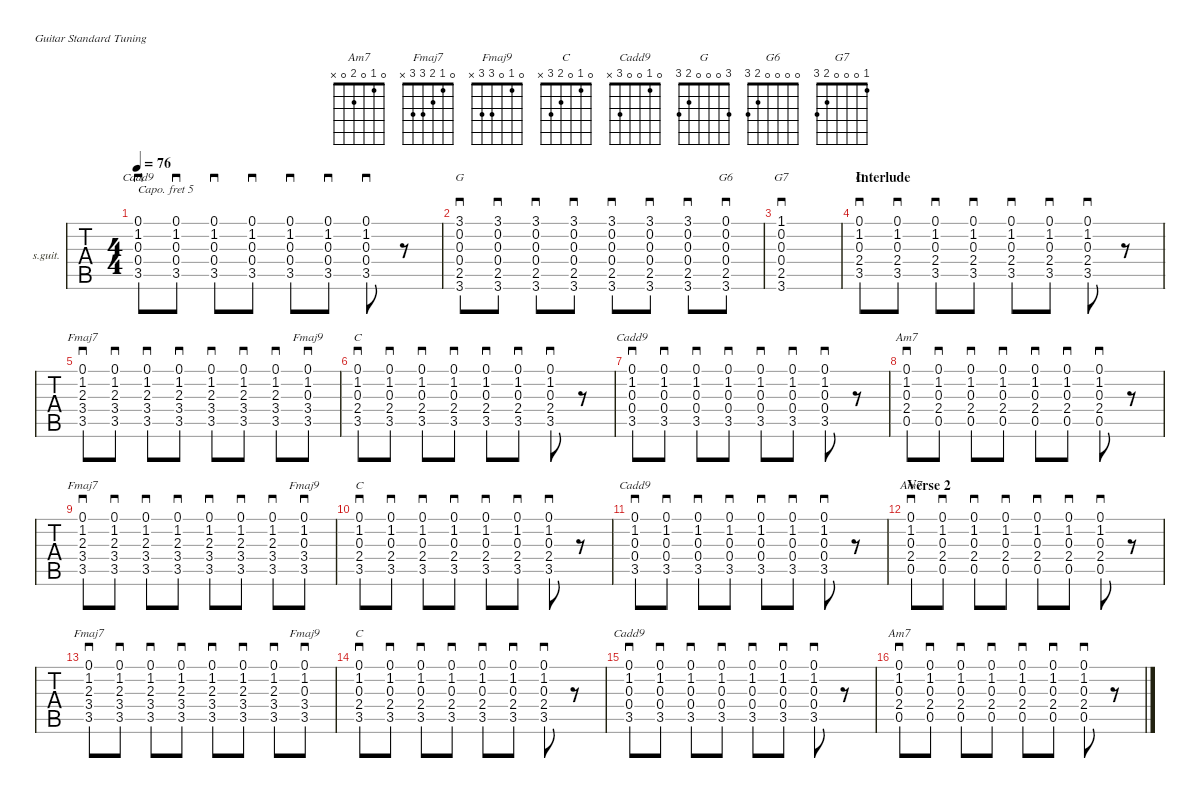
\defaultSystemsLayout 4
\hideDynamics
\bracketExtendMode nobrackets
\firstSystemTrackNameOrientation horizontal
\track ("fancy chords (capo) 06" "s.guit.") {instrument acousticguitarsteel}
\staff {tabs}
\capo 5
\tuning (E4 B3 G3 D3 A2 E2)
\chord ("Am7" 0 1 0 2 0 x) {showfingering false}
\chord ("Fmaj7" 0 1 2 3 3 x) {showfingering false}
\chord ("Fmaj9" 0 1 0 3 3 x) {showfingering false}
\chord ("C" 0 1 0 2 3 x) {showfingering false}
\chord ("Cadd9" 0 1 0 0 3 x) {showfingering false}
\chord ("G" 3 0 0 0 2 3) {showfingering false}
\chord ("G6" 0 0 0 0 2 3) {showfingering false}
\chord ("G7" 1 0 0 0 2 3) {showfingering false}
\ts (4 4)
\tempo 76
\clef g2
\ks gminor
(3.5{acc forcenatural} 0.4{acc forcenatural} 0.3{acc forcenatural} 1.2{acc forcenatural} 0.1{acc forcenatural}).8{sd ch "Cadd9" dy mf beam Up} (3.5{acc forcenatural} 0.4{acc forcenatural} 0.3{acc forcenatural} 1.2{acc forcenatural} 0.1{acc forcenatural}).8{sd beam Up} (3.5{acc forcenatural} 0.4{acc forcenatural} 0.3{acc forcenatural} 1.2{acc forcenatural} 0.1{acc forcenatural}).8{sd beam Up} (3.5{acc forcenatural} 0.4{acc forcenatural} 0.3{acc forcenatural} 1.2{acc forcenatural} 0.1{acc forcenatural}).8{sd beam Up} (3.5{acc forcenatural} 0.4{acc forcenatural} 0.3{acc forcenatural} 1.2{acc forcenatural} 0.1{acc forcenatural}).8{sd beam Up} (3.5{acc forcenatural} 0.4{acc forcenatural} 0.3{acc forcenatural} 1.2{acc forcenatural} 0.1{acc forcenatural}).8{sd beam Up} (3.5{acc forcenatural} 0.4{acc forcenatural} 0.3{acc forcenatural} 1.2{acc forcenatural} 0.1{acc forcenatural}).8{sd beam Up} r.8{beam Down} |
(3.6{lf 4 acc forcenatural} 2.5{lf 3 acc forcenatural} 0.4{acc forcenatural} 0.3{acc forcenatural} 0.2{acc forcenatural} 3.1{lf 5 acc forcenatural}).8{sd ch "G" beam Up} (3.6{lf 4 acc forcenatural} 2.5{lf 3 acc forcenatural} 0.4{acc forcenatural} 0.3{acc forcenatural} 0.2{acc forcenatural} 3.1{lf 5 acc forcenatural}).8{sd beam Up} (3.6{lf 4 acc forcenatural} 2.5{lf 3 acc forcenatural} 0.4{acc forcenatural} 0.3{acc forcenatural} 0.2{acc forcenatural} 3.1{lf 5 acc forcenatural}).8{sd beam Up} (3.6{lf 4 acc forcenatural} 2.5{lf 3 acc forcenatural} 0.4{acc forcenatural} 0.3{acc forcenatural} 0.2{acc forcenatural} 3.1{lf 5 acc forcenatural}).8{sd beam Up} (3.6{lf 4 acc forcenatural} 2.5{lf 3 acc forcenatural} 0.4{acc forcenatural} 0.3{acc forcenatural} 0.2{acc forcenatural} 3.1{lf 5 acc forcenatural}).8{sd beam Up} (3.6{lf 4 acc forcenatural} 2.5{lf 3 acc forcenatural} 0.4{acc forcenatural} 0.3{acc forcenatural} 0.2{acc forcenatural} 3.1{lf 5 acc forcenatural}).8{sd beam Up} (3.6{lf 4 acc forcenatural} 2.5{lf 3 acc forcenatural} 0.4{acc forcenatural} 0.3{acc forcenatural} 0.2{acc forcenatural} 3.1{lf 5 acc forcenatural}).8{sd beam Up} (3.6{lf 4 acc forcenatural} 2.5{lf 3 acc forcenatural} 0.4{acc forcenatural} 0.3{acc forcenatural} 0.2{acc forcenatural} 0.1{acc forcenatural}).8{sd ch "G6" beam Up} |
(3.6{acc forcenatural} 2.5{acc forcenatural} 0.4{acc forcenatural} 0.3{acc forcenatural} 0.2{acc forcenatural} 1.1{acc forcenatural}).1{sd ch "G7" beam Up} |
\section ("" "Interlude")
(3.5{acc forcenatural} 2.4{acc forcenatural} 0.3{acc forcenatural} 1.2{acc forcenatural} 0.1{acc forcenatural}).8{sd ch "C" beam Up} (3.5{acc forcenatural} 2.4{acc forcenatural} 0.3{acc forcenatural} 1.2{acc forcenatural} 0.1{acc forcenatural}).8{sd beam Up} (3.5{acc forcenatural} 2.4{acc forcenatural} 0.3{acc forcenatural} 1.2{acc forcenatural} 0.1{acc forcenatural}).8{sd beam Up} (3.5{acc forcenatural} 2.4{acc forcenatural} 0.3{acc forcenatural} 1.2{acc forcenatural} 0.1{acc forcenatural}).8{sd beam Up} (3.5{acc forcenatural} 2.4{acc forcenatural} 0.3{acc forcenatural} 1.2{acc forcenatural} 0.1{acc forcenatural}).8{sd beam Up} (3.5{acc forcenatural} 2.4{acc forcenatural} 0.3{acc forcenatural} 1.2{acc forcenatural} 0.1{acc forcenatural}).8{sd beam Up} (3.5{acc forcenatural} 2.4{acc forcenatural} 0.3{acc forcenatural} 1.2{acc forcenatural} 0.1{acc forcenatural}).8{sd beam Up} r.8{beam Down} |
(3.5{acc forcenatural} 3.4{acc forcenatural} 2.3{acc forcenatural} 1.2{acc forcenatural} 0.1{acc forcenatural}).8{sd ch "Fmaj7" beam Up} (3.5{acc forcenatural} 3.4{acc forcenatural} 2.3{acc forcenatural} 1.2{acc forcenatural} 0.1{acc forcenatural}).8{sd beam Up} (3.5{acc forcenatural} 3.4{acc forcenatural} 2.3{acc forcenatural} 1.2{acc forcenatural} 0.1{acc forcenatural}).8{sd beam Up} (3.5{acc forcenatural} 3.4{acc forcenatural} 2.3{acc forcenatural} 1.2{acc forcenatural} 0.1{acc forcenatural}).8{sd beam Up} (3.5{acc forcenatural} 3.4{acc forcenatural} 2.3{acc forcenatural} 1.2{acc forcenatural} 0.1{acc forcenatural}).8{sd beam Up} (3.5{acc forcenatural} 3.4{acc forcenatural} 2.3{acc forcenatural} 1.2{acc forcenatural} 0.1{acc forcenatural}).8{sd beam Up} (3.5{acc forcenatural} 3.4{acc forcenatural} 2.3{acc forcenatural} 1.2{acc forcenatural} 0.1{acc forcenatural}).8{sd beam Up} (3.5{acc forcenatural} 3.4{acc forcenatural} 0.3{acc forcenatural} 1.2{acc forcenatural} 0.1{acc forcenatural}).8{sd ch "Fmaj9" beam Up} |
(3.5{acc forcenatural} 2.4{acc forcenatural} 0.3{acc forcenatural} 1.2{acc forcenatural} 0.1{acc forcenatural}).8{sd ch "C" beam Up} (3.5{acc forcenatural} 2.4{acc forcenatural} 0.3{acc forcenatural} 1.2{acc forcenatural} 0.1{acc forcenatural}).8{sd beam Up} (3.5{acc forcenatural} 2.4{acc forcenatural} 0.3{acc forcenatural} 1.2{acc forcenatural} 0.1{acc forcenatural}).8{sd beam Up} (3.5{acc forcenatural} 2.4{acc forcenatural} 0.3{acc forcenatural} 1.2{acc forcenatural} 0.1{acc forcenatural}).8{sd beam Up} (3.5{acc forcenatural} 2.4{acc forcenatural} 0.3{acc forcenatural} 1.2{acc forcenatural} 0.1{acc forcenatural}).8{sd beam Up} (3.5{acc forcenatural} 2.4{acc forcenatural} 0.3{acc forcenatural} 1.2{acc forcenatural} 0.1{acc forcenatural}).8{sd beam Up} (3.5{acc forcenatural} 2.4{acc forcenatural} 0.3{acc forcenatural} 1.2{acc forcenatural} 0.1{acc forcenatural}).8{sd beam Up} r.8{beam Down} |
(3.5{acc forcenatural} 0.4{acc forcenatural} 0.3{acc forcenatural} 1.2{acc forcenatural} 0.1{acc forcenatural}).8{sd ch "Cadd9" beam Up} (3.5{acc forcenatural} 0.4{acc forcenatural} 0.3{acc forcenatural} 1.2{acc forcenatural} 0.1{acc forcenatural}).8{sd beam Up} (3.5{acc forcenatural} 0.4{acc forcenatural} 0.3{acc forcenatural} 1.2{acc forcenatural} 0.1{acc forcenatural}).8{sd beam Up} (3.5{acc forcenatural} 0.4{acc forcenatural} 0.3{acc forcenatural} 1.2{acc forcenatural} 0.1{acc forcenatural}).8{sd beam Up} (3.5{acc forcenatural} 0.4{acc forcenatural} 0.3{acc forcenatural} 1.2{acc forcenatural} 0.1{acc forcenatural}).8{sd beam Up} (3.5{acc forcenatural} 0.4{acc forcenatural} 0.3{acc forcenatural} 1.2{acc forcenatural} 0.1{acc forcenatural}).8{sd beam Up} (3.5{acc forcenatural} 0.4{acc forcenatural} 0.3{acc forcenatural} 1.2{acc forcenatural} 0.1{acc forcenatural}).8{sd beam Up} r.8{beam Down} |
(0.5{acc forcenatural} 2.4{acc forcenatural} 0.3{acc forcenatural} 1.2{acc forcenatural} 0.1{acc forcenatural}).8{sd ch "Am7" beam Up} (0.5{acc forcenatural} 2.4{acc forcenatural} 0.3{acc forcenatural} 1.2{acc forcenatural} 0.1{acc forcenatural}).8{sd beam Up} (0.5{acc forcenatural} 2.4{acc forcenatural} 0.3{acc forcenatural} 1.2{acc forcenatural} 0.1{acc forcenatural}).8{sd beam Up} (0.5{acc forcenatural} 2.4{acc forcenatural} 0.3{acc forcenatural} 1.2{acc forcenatural} 0.1{acc forcenatural}).8{sd beam Up} (0.5{acc forcenatural} 2.4{acc forcenatural} 0.3{acc forcenatural} 1.2{acc forcenatural} 0.1{acc forcenatural}).8{sd beam Up} (0.5{acc forcenatural} 2.4{acc forcenatural} 0.3{acc forcenatural} 1.2{acc forcenatural} 0.1{acc forcenatural}).8{sd beam Up} (0.5{acc forcenatural} 2.4{acc forcenatural} 0.3{acc forcenatural} 1.2{acc forcenatural} 0.1{acc forcenatural}).8{sd beam Up} r.8{beam Down} |
(3.5{acc forcenatural} 3.4{acc forcenatural} 2.3{acc forcenatural} 1.2{acc forcenatural} 0.1{acc forcenatural}).8{sd ch "Fmaj7" beam Up} (3.5{acc forcenatural} 3.4{acc forcenatural} 2.3{acc forcenatural} 1.2{acc forcenatural} 0.1{acc forcenatural}).8{sd beam Up} (3.5{acc forcenatural} 3.4{acc forcenatural} 2.3{acc forcenatural} 1.2{acc forcenatural} 0.1{acc forcenatural}).8{sd beam Up} (3.5{acc forcenatural} 3.4{acc forcenatural} 2.3{acc forcenatural} 1.2{acc forcenatural} 0.1{acc forcenatural}).8{sd beam Up} (3.5{acc forcenatural} 3.4{acc forcenatural} 2.3{acc forcenatural} 1.2{acc forcenatural} 0.1{acc forcenatural}).8{sd beam Up} (3.5{acc forcenatural} 3.4{acc forcenatural} 2.3{acc forcenatural} 1.2{acc forcenatural} 0.1{acc forcenatural}).8{sd beam Up} (3.5{acc forcenatural} 3.4{acc forcenatural} 2.3{acc forcenatural} 1.2{acc forcenatural} 0.1{acc forcenatural}).8{sd beam Up} (3.5{acc forcenatural} 3.4{acc forcenatural} 0.3{acc forcenatural} 1.2{acc forcenatural} 0.1{acc forcenatural}).8{sd ch "Fmaj9" beam Up} |
(3.5{acc forcenatural} 2.4{acc forcenatural} 0.3{acc forcenatural} 1.2{acc forcenatural} 0.1{acc forcenatural}).8{sd ch "C" beam Up} (3.5{acc forcenatural} 2.4{acc forcenatural} 0.3{acc forcenatural} 1.2{acc forcenatural} 0.1{acc forcenatural}).8{sd beam Up} (3.5{acc forcenatural} 2.4{acc forcenatural} 0.3{acc forcenatural} 1.2{acc forcenatural} 0.1{acc forcenatural}).8{sd beam Up} (3.5{acc forcenatural} 2.4{acc forcenatural} 0.3{acc forcenatural} 1.2{acc forcenatural} 0.1{acc forcenatural}).8{sd beam Up} (3.5{acc forcenatural} 2.4{acc forcenatural} 0.3{acc forcenatural} 1.2{acc forcenatural} 0.1{acc forcenatural}).8{sd beam Up} (3.5{acc forcenatural} 2.4{acc forcenatural} 0.3{acc forcenatural} 1.2{acc forcenatural} 0.1{acc forcenatural}).8{sd beam Up} (3.5{acc forcenatural} 2.4{acc forcenatural} 0.3{acc forcenatural} 1.2{acc forcenatural} 0.1{acc forcenatural}).8{sd beam Up} r.8{beam Down} |
(3.5{acc forcenatural} 0.4{acc forcenatural} 0.3{acc forcenatural} 1.2{acc forcenatural} 0.1{acc forcenatural}).8{sd ch "Cadd9" beam Up} (3.5{acc forcenatural} 0.4{acc forcenatural} 0.3{acc forcenatural} 1.2{acc forcenatural} 0.1{acc forcenatural}).8{sd beam Up} (3.5{acc forcenatural} 0.4{acc forcenatural} 0.3{acc forcenatural} 1.2{acc forcenatural} 0.1{acc forcenatural}).8{sd beam Up} (3.5{acc forcenatural} 0.4{acc forcenatural} 0.3{acc forcenatural} 1.2{acc forcenatural} 0.1{acc forcenatural}).8{sd beam Up} (3.5{acc forcenatural} 0.4{acc forcenatural} 0.3{acc forcenatural} 1.2{acc forcenatural} 0.1{acc forcenatural}).8{sd beam Up} (3.5{acc forcenatural} 0.4{acc forcenatural} 0.3{acc forcenatural} 1.2{acc forcenatural} 0.1{acc forcenatural}).8{sd beam Up} (3.5{acc forcenatural} 0.4{acc forcenatural} 0.3{acc forcenatural} 1.2{acc forcenatural} 0.1{acc forcenatural}).8{sd beam Up} r.8{beam Down} |
\section ("" "Verse 2")
(0.5{acc forcenatural} 2.4{acc forcenatural} 0.3{acc forcenatural} 1.2{acc forcenatural} 0.1{acc forcenatural}).8{sd ch "Am7" beam Up} (0.5{acc forcenatural} 2.4{acc forcenatural} 0.3{acc forcenatural} 1.2{acc forcenatural} 0.1{acc forcenatural}).8{sd beam Up} (0.5{acc forcenatural} 2.4{acc forcenatural} 0.3{acc forcenatural} 1.2{acc forcenatural} 0.1{acc forcenatural}).8{sd beam Up} (0.5{acc forcenatural} 2.4{acc forcenatural} 0.3{acc forcenatural} 1.2{acc forcenatural} 0.1{acc forcenatural}).8{sd beam Up} (0.5{acc forcenatural} 2.4{acc forcenatural} 0.3{acc forcenatural} 1.2{acc forcenatural} 0.1{acc forcenatural}).8{sd beam Up} (0.5{acc forcenatural} 2.4{acc forcenatural} 0.3{acc forcenatural} 1.2{acc forcenatural} 0.1{acc forcenatural}).8{sd beam Up} (0.5{acc forcenatural} 2.4{acc forcenatural} 0.3{acc forcenatural} 1.2{acc forcenatural} 0.1{acc forcenatural}).8{sd beam Up} r.8{beam Down} |
(3.5{acc forcenatural} 3.4{acc forcenatural} 2.3{acc forcenatural} 1.2{acc forcenatural} 0.1{acc forcenatural}).8{sd ch "Fmaj7" beam Up} (3.5{acc forcenatural} 3.4{acc forcenatural} 2.3{acc forcenatural} 1.2{acc forcenatural} 0.1{acc forcenatural}).8{sd beam Up} (3.5{acc forcenatural} 3.4{acc forcenatural} 2.3{acc forcenatural} 1.2{acc forcenatural} 0.1{acc forcenatural}).8{sd beam Up} (3.5{acc forcenatural} 3.4{acc forcenatural} 2.3{acc forcenatural} 1.2{acc forcenatural} 0.1{acc forcenatural}).8{sd beam Up} (3.5{acc forcenatural} 3.4{acc forcenatural} 2.3{acc forcenatural} 1.2{acc forcenatural} 0.1{acc forcenatural}).8{sd beam Up} (3.5{acc forcenatural} 3.4{acc forcenatural} 2.3{acc forcenatural} 1.2{acc forcenatural} 0.1{acc forcenatural}).8{sd beam Up} (3.5{acc forcenatural} 3.4{acc forcenatural} 2.3{acc forcenatural} 1.2{acc forcenatural} 0.1{acc forcenatural}).8{sd beam Up} (3.5{acc forcenatural} 3.4{acc forcenatural} 0.3{acc forcenatural} 1.2{acc forcenatural} 0.1{acc forcenatural}).8{sd ch "Fmaj9" beam Up} |
(3.5{acc forcenatural} 2.4{acc forcenatural} 0.3{acc forcenatural} 1.2{acc forcenatural} 0.1{acc forcenatural}).8{sd ch "C" beam Up} (3.5{acc forcenatural} 2.4{acc forcenatural} 0.3{acc forcenatural} 1.2{acc forcenatural} 0.1{acc forcenatural}).8{sd beam Up} (3.5{acc forcenatural} 2.4{acc forcenatural} 0.3{acc forcenatural} 1.2{acc forcenatural} 0.1{acc forcenatural}).8{sd beam Up} (3.5{acc forcenatural} 2.4{acc forcenatural} 0.3{acc forcenatural} 1.2{acc forcenatural} 0.1{acc forcenatural}).8{sd beam Up} (3.5{acc forcenatural} 2.4{acc forcenatural} 0.3{acc forcenatural} 1.2{acc forcenatural} 0.1{acc forcenatural}).8{sd beam Up} (3.5{acc forcenatural} 2.4{acc forcenatural} 0.3{acc forcenatural} 1.2{acc forcenatural} 0.1{acc forcenatural}).8{sd beam Up} (3.5{acc forcenatural} 2.4{acc forcenatural} 0.3{acc forcenatural} 1.2{acc forcenatural} 0.1{acc forcenatural}).8{sd beam Up} r.8{beam Down} |
(3.5{acc forcenatural} 0.4{acc forcenatural} 0.3{acc forcenatural} 1.2{acc forcenatural} 0.1{acc forcenatural}).8{sd ch "Cadd9" beam Up} (3.5{acc forcenatural} 0.4{acc forcenatural} 0.3{acc forcenatural} 1.2{acc forcenatural} 0.1{acc forcenatural}).8{sd beam Up} (3.5{acc forcenatural} 0.4{acc forcenatural} 0.3{acc forcenatural} 1.2{acc forcenatural} 0.1{acc forcenatural}).8{sd beam Up} (3.5{acc forcenatural} 0.4{acc forcenatural} 0.3{acc forcenatural} 1.2{acc forcenatural} 0.1{acc forcenatural}).8{sd beam Up} (3.5{acc forcenatural} 0.4{acc forcenatural} 0.3{acc forcenatural} 1.2{acc forcenatural} 0.1{acc forcenatural}).8{sd beam Up} (3.5{acc forcenatural} 0.4{acc forcenatural} 0.3{acc forcenatural} 1.2{acc forcenatural} 0.1{acc forcenatural}).8{sd beam Up} (3.5{acc forcenatural} 0.4{acc forcenatural} 0.3{acc forcenatural} 1.2{acc forcenatural} 0.1{acc forcenatural}).8{sd beam Up} r.8{beam Down} |
(0.5{acc forcenatural} 2.4{acc forcenatural} 0.3{acc forcenatural} 1.2{acc forcenatural} 0.1{acc forcenatural}).8{sd ch "Am7" beam Up} (0.5{acc forcenatural} 2.4{acc forcenatural} 0.3{acc forcenatural} 1.2{acc forcenatural} 0.1{acc forcenatural}).8{sd beam Up} (0.5{acc forcenatural} 2.4{acc forcenatural} 0.3{acc forcenatural} 1.2{acc forcenatural} 0.1{acc forcenatural}).8{sd beam Up} (0.5{acc forcenatural} 2.4{acc forcenatural} 0.3{acc forcenatural} 1.2{acc forcenatural} 0.1{acc forcenatural}).8{sd beam Up} (0.5{acc forcenatural} 2.4{acc forcenatural} 0.3{acc forcenatural} 1.2{acc forcenatural} 0.1{acc forcenatural}).8{sd beam Up} (0.5{acc forcenatural} 2.4{acc forcenatural} 0.3{acc forcenatural} 1.2{acc forcenatural} 0.1{acc forcenatural}).8{sd beam Up} (0.5{acc forcenatural} 2.4{acc forcenatural} 0.3{acc forcenatural} 1.2{acc forcenatural} 0.1{acc forcenatural}).8{sd beam Up} r.8{beam Down}
